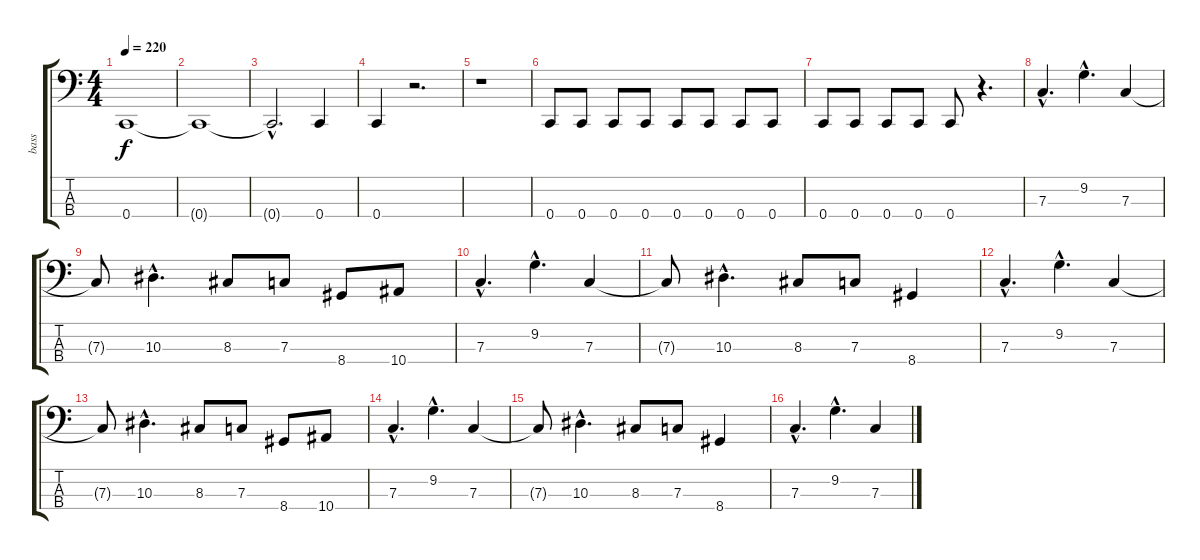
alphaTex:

\track ("bass" "bass") {instrument electricbassfinger}
\staff {score tabs}
\tuning (Eb2 Bb1 F1 C1) {hide}
\ts (4 4)
\tempo 220
\clef f4
\ks c
0.4{t}.1{dy f} |
0.4{t}.1 |
0.4{hac t}.2{d} 0.4.4 |
0.4.4 r.2{d} |
r.1 |
0.4.8 0.4.8 0.4.8 0.4.8 0.4.8 0.4.8 0.4.8 0.4.8 |
0.4.8 0.4.8 0.4.8 0.4.8 0.4.8 r.4{d} |
7.3{hac}.4{d} 9.2{hac}.4{d} 7.3.4 |
7.3{t}.8 10.3{hac}.4{d} 8.3.8 7.3.8 8.4.8 10.4.8 |
7.3{hac}.4{d} 9.2{hac}.4{d} 7.3.4 |
7.3{t}.8 10.3{hac}.4{d} 8.3.8 7.3.8 8.4.4 |
7.3{hac}.4{d} 9.2{hac}.4{d} 7.3.4 |
7.3{t}.8 10.3{hac}.4{d} 8.3.8 7.3.8 8.4.8 10.4.8 |
7.3{hac}.4{d} 9.2{hac}.4{d} 7.3.4 |
7.3{t}.8 10.3{hac}.4{d} 8.3.8 7.3.8 8.4.4 |
7.3{hac}.4{d} 9.2{hac}.4{d} 7.3.4
